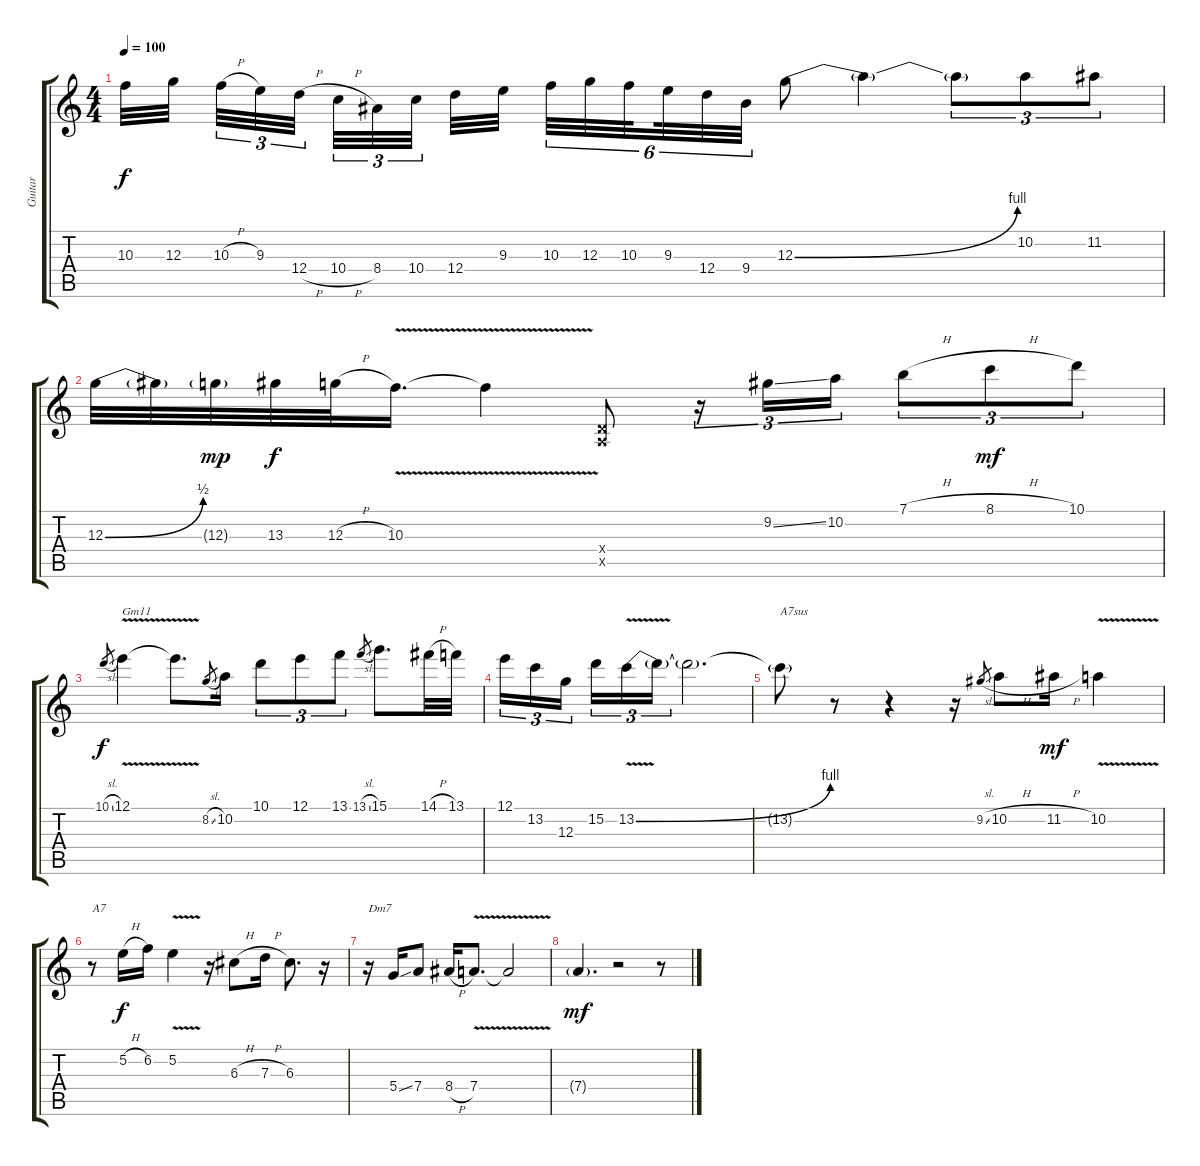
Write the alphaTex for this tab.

\track ("Guitar" "Guitar") {instrument distortionguitar}
\staff {score tabs}
\tuning (E4 B3 G3 D3 A2 E2) {hide}
\ts (4 4)
\tempo 100
\clef g2
\ks c
10.3.32{dy f} 12.3.32{beam splitsecondary} 10.3{h}.32{tu (3 2)} 9.3.32{tu (3 2)} 12.4{h}.32{tu (3 2) beam splitsecondary} 10.4{h}.32{tu (3 2)} 8.4.32{tu (3 2)} 10.4.32{tu (3 2) beam splitsecondary} 12.4.32 9.3.32 10.3.32{tu (6 4)} 12.3.32{tu (6 4)} 10.3.32{tu (6 4) beam splitsecondary} 9.3.32{tu (6 4)} 12.4.32{tu (6 4)} 9.4.32{tu (6 4)} 12.3{be (bend 0 0 60 4)}.8 12.3{t}.4 12.3{t}.8{tu (3 2)} 10.2.8{tu (3 2)} 11.2.8{tu (3 2)} |
12.3{be (bend 0 0 60 2)}.32 12.3{t}.32 12.3{g}.32{dy mp} 13.3.32{dy f} 12.3{h}.32 10.3{v}.16{d} 10.3{t}.4 (0.4{x} 0.5{x}).8 r.16{tu (3 2)} 9.2{ss}.16{tu (3 2)} 10.2.16{tu (3 2)} 7.1{h}.8{tu (3 2)} 8.1{h}.8{tu (3 2) dy mf} 10.1.8{tu (3 2)} |
10.1{sl}.8{gr dy f} 12.1{v}.4{txt "Gm11"} 12.1{t}.8{d} 8.2{sl}.8{gr} 10.2.16 10.1.8{tu (3 2)} 12.1.8{tu (3 2)} 13.1.8{tu (3 2)} 13.1{sl}.8{gr} 15.1.8{d} 14.1{h}.32 13.1.32 |
12.1.16{tu (3 2)} 13.2.16{tu (3 2)} 12.3.16{tu (3 2) beam splitsecondary} 15.2.16{tu (3 2)} 13.2{be (bend 0 0 60 4) v}.16{tu (3 2)} 13.2{t}.16{tu (3 2)} 13.2{t}.2{d} |
13.2{t}.8{txt "A7sus"} r.8 r.4 r.16 9.2{sl}.8{gr} 10.2{h}.8 11.2{h}.16{dy mf} 10.2{v}.4 |
r.8{txt "A7"} 5.2{h}.16{dy f} 6.2.16 5.2{v}.4 r.16 6.3{h}.8 7.3{h}.16 6.3.8{d} r.16 |
r.16{txt "Dm7"} 5.4{ss}.16 7.4.8 8.4{h}.16 7.4{v}.8{d} 7.4{t}.2 |
7.4{g}.4{d dy mf} r.2 r.8
